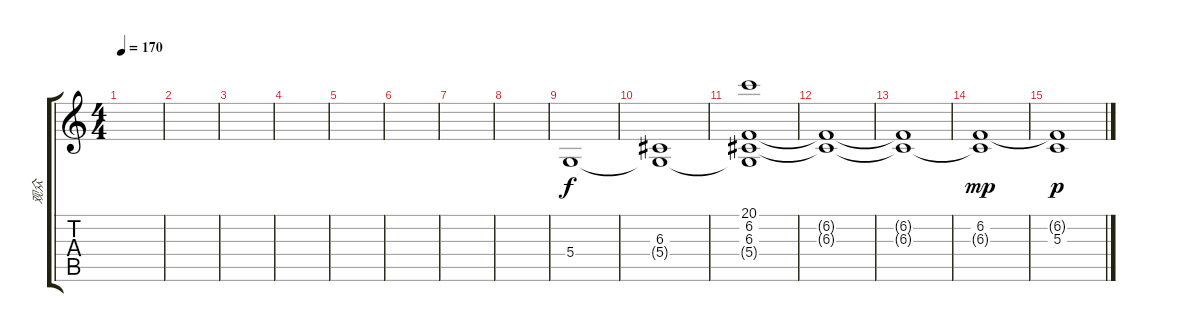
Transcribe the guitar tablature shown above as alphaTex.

\track ("观众" "观众") {instrument applause}
\staff {score tabs}
\tuning (E4 B3 G3 D3 A2 E2) {hide}
\ts (4 4)
\tempo 170
\clef g2
\ks c
|
|
|
|
|
|
|
|
5.4.1 |
(6.3 5.4{t}).1 |
(20.1 6.2 6.3 5.4{t}).1 |
(6.2{t} 6.3{t}).1 |
(6.2{t} 6.3{t}).1 |
(6.2 6.3{t}).1{dy mp} |
(6.2{t} 5.3).1{dy p}
